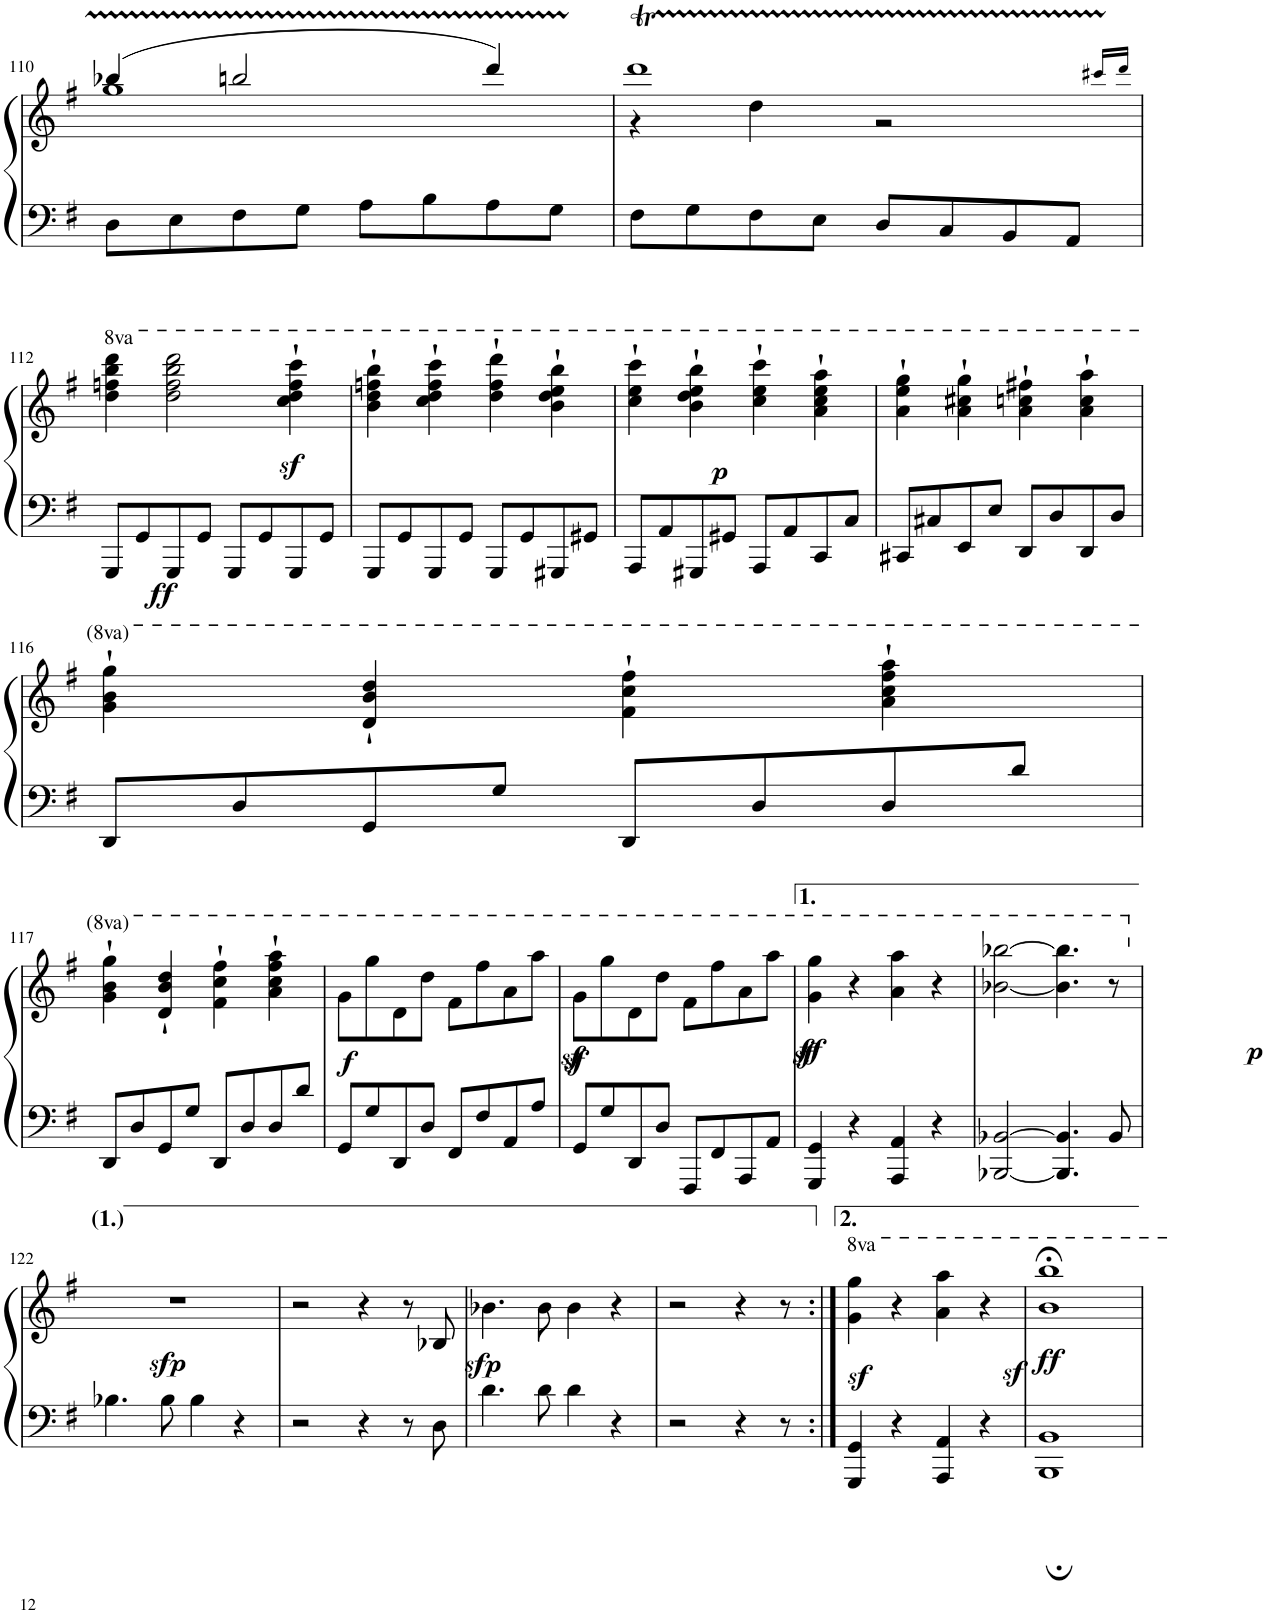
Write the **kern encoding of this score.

**kern	**kern	**dynam
*part1	*part1	*part1
*staff2	*staff1	*staff1/2
*I"Piano	*	*
*I'Pno	*	*
!!LO:PB:g=z
*clefF4	*clefG2	*
*k[f#]	*k[f#]	*
*M4/4	*M4/4	*
*met(c|)	*met(c|)	*
=110	=110	=110
*	*^	*
*	*	*^	*
8D\L	(4bb-X/	1gg	16gg!	.
.	.	.	16aa!	.
8E\	.	.	16gg!	.
.	.	.	16aa!	.
8F#\	2bbn/	.	16gg!	.
.	.	.	16aa!	.
8G\J	.	.	16gg!	.
.	.	.	16aa!	.
8A\L	.	.	16gg!	.
.	.	.	16aa!	.
8B\	.	.	16gg!	.
.	.	.	16aa!	.
8A\	4ddd/)	.	16gg!	.
.	.	.	16aa!	.
8G\J	.	.	16gg!	.
.	.	.	16aa!	.
=111	=111	=111	=111	=111
8F#\L	1dddT	4r	16ryy	.
.	.	.	16eee!	.
8G\	.	.	16ddd!	.
.	.	.	16eee!	.
8F#\	.	4dd\	16ddd!	.
.	.	.	16eee!	.
8E\J	.	.	16ddd!	.
.	.	.	16eee!	.
8D/L	.	2r	16ddd!	.
.	.	.	16eee!	.
8C/	.	.	16ddd!	.
.	.	.	16eee!	.
8BB/	.	.	16ddd!	.
.	.	.	16eee!	.
*	*	*	*Xtuplet	*
8AA/J	.	.	24ddd!	.
.	.	.	24ccc#X!/LL	.
.	.	.	24ddd!/JJ	.
*	*v	*v	*v	*
!!LO:LB:g=z
=112	=112	=112
*	*8va	*
*	*^	*
*	*	*^	*
!	!	!	!	!LO:DY:b=2
*	*v	*v	*v	*
8GGG/L	4ddd\ 4fffn\ 4bbb\ 4dddd\	ff
8GG/	.	.
8GGG/	2ddd\z< 2fff\z< 2bbb\z< 2dddd\z<	.
8GG/J	.	.
8GGG/L	.	.
8GG/	.	.
8GGG/	4ccc\'` 4ddd\'` 4fff\'` 4cccc\'`	.
8GG/J	.	.
=113	=113	=113
8GGG/L	4bb\'` 4ddd\'` 4fffn\'` 4bbb\'`	.
8GG/	.	.
8GGG/	4ccc\'` 4ddd\'` 4fff\'` 4cccc\'`	.
8GG/J	.	.
8GGG/L	4ddd\'` 4fff\'` 4dddd\'`	.
8GG/	.	.
!	!	!LO:DY:b
8GGG#X/	4bb\'` 4ddd\'` 4eee\'` 4bbb\'`	p
8GG#X/J	.	.
=114	=114	=114
8AAA/L	4ccc\'` 4eee\'` 4cccc\'`	.
8AA/	.	.
8GGG#X/	4bb\'` 4ddd\'` 4eee\'` 4bbb\'`	.
8GG#X/J	.	.
8AAA/L	4ccc\'` 4eee\'` 4cccc\'`	.
8AA/	.	.
8CC/	4aa\'` 4ccc\'` 4eee\'` 4aaa\'`	.
8C/J	.	.
=115	=115	=115
8CC#X/L	4aa\'` 4eee\'` 4ggg\'`	.
8C#X/	.	.
8EE/	4aa\'` 4ccc#X\'` 4ggg\'`	.
8E/J	.	.
8DD/L	4aa\'` 4cccn\'` 4fff#X\'`	.
8D/	.	.
8DD/	4aa\'` 4ccc\'` 4aaa\'`	.
8D/J	.	.
!!LO:LB:g=z
=116	=116	=116
8DD/L	4gg\'` 4bb\'` 4ggg\'`	.
8D/	.	.
8GG/	4dd/'` 4bb/'` 4ddd/'`	.
8G/J	.	.
8DD/L	4ff#\'` 4ccc\'` 4fff#\'`	.
8D/	.	.
8D/	4aa\'` 4ccc\'` 4fff#\'` 4aaa\'`	.
8d/J	.	.
!!LO:LB:g=z
=117	=117	=117
8DD/L	4gg\'` 4bb\'` 4ggg\'`	.
8D/	.	.
8GG/	4dd/'` 4bb/'` 4ddd/'`	.
8G/J	.	.
8DD/L	4ff#\'` 4ccc\'` 4fff#\'`	.
8D/	.	.
8D/	4aa\'` 4ccc\'` 4fff#\'` 4aaa\'`	.
8d/J	.	.
=118	=118	=118
!	!	!LO:DY:b
8GG/L	8gg\L	f
8G/	8ggg\	.
8DD/	8dd\	.
8D/J	8ddd\J	.
8FF#/L	8ff#z<\L	.
8F#/	8fff#\	.
8AA/	8aa\	.
8A/J	8aaa\J	.
=119	=119	=119
8GG/L	8ggz<\L	.
8G/	8ggg\	.
8DD/	8dd\	.
8D/J	8ddd\J	.
8FFF#/L	8ff#z<\L	.
8FF#/	8fff#\	.
8AAA/	8aa\	.
8AA/J	8aaa\J	.
=120	=120	=120
!	!	!LO:DY:b
4GGG/ 4GG/	4gg\ 4ggg\	ff
4r	4r	.
4AAA/ 4AA/	4aa\ 4aaa\	.
4r	4r	.
=121	=121	=121
[2BBB-X/ [2BB-X/	[2bb-X\ [2bbb-X\	.
4.BBB-/] 4.BB-/]	4.bb-\] 4.bbb-\]	.
!	!	!LO:DY:b
8BB-/	8r	p
!!LO:LB:g=z
=122	=122	=122
*	*X8va	*
!	!	!LO:DY:b
4.B-X\	1r	sfp
8B-\	.	.
4B-\	.	.
4r	.	.
=123	=123	=123
2r	2r	.
4r	4r	.
8r	8r	.
8D\	8B-X/	.
=124	=124	=124
!	!	!LO:DY:b
4.d\	4.b-X\	sfp
8d\	8b-\	.
4d\	4b-\	.
4r	4r	.
=125	=125	=125
2r	2r	.
4r	4r	.
8r	8r	.
=120:|!	=120:|!	=120:|!
4GGG/ 4GG/	4gg\z< 4ggg\z<	.
4r	4r	.
4AAA/ 4AA/	4aa\z< 4aaa\z<	.
4r	4r	.
=121	=121	=121
!	!	!LO:DY:b
1BBB; 1BB;	1bb;< 1bbb;<	ff
=	=	=
*-	*-	*-
